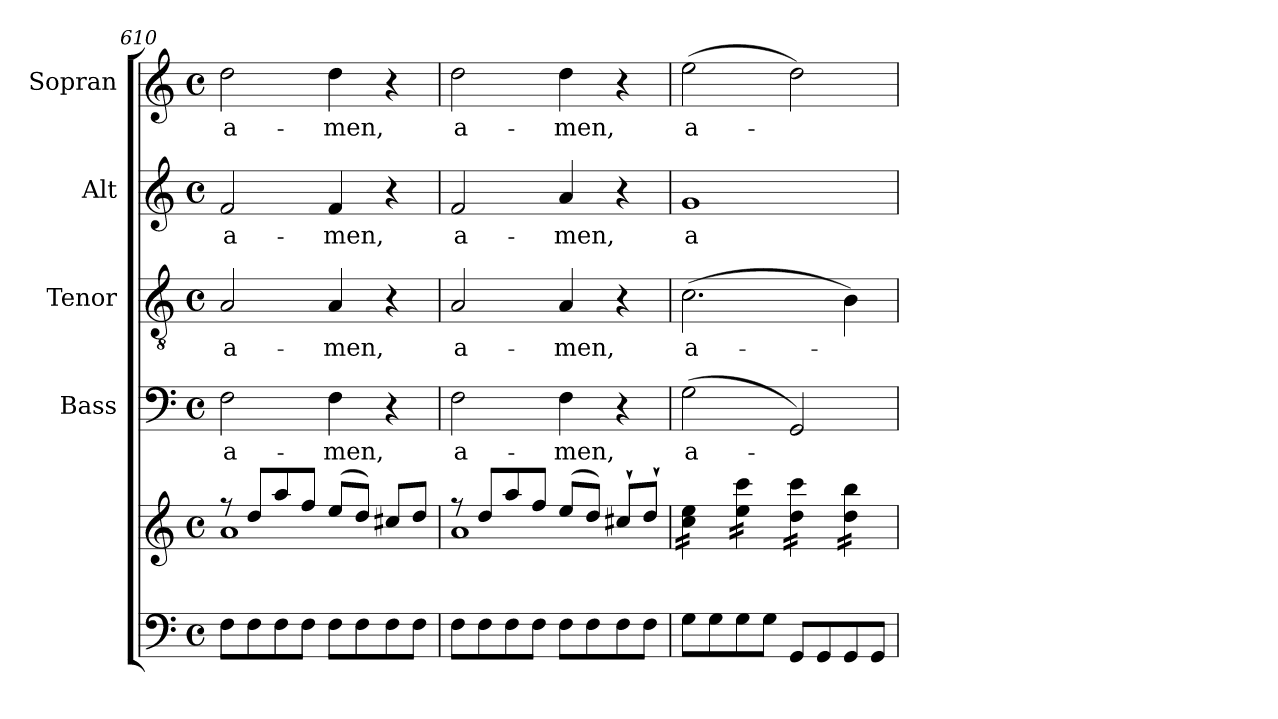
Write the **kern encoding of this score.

**kern	**kern	**kern	**text	**kern	**text	**kern	**text	**kern	**text
*part5	*part5	*part4	*part4	*part3	*part3	*part2	*part2	*part1	*part1
*staff6	*staff5	*staff4	*staff4	*staff3	*staff3	*staff2	*staff2	*staff1	*staff1
*	*	*I"Bass	*	*I"Tenor	*	*I"Alt	*	*I"Sopran	*
*	*	*I'B.	*	*I'T.	*	*I'A.	*	*I'S.	*
*clefF4	*clefG2	*clefF4	*	*clefGv2	*	*clefG2	*	*clefG2	*
*k[]	*k[]	*k[]	*	*k[]	*	*k[]	*	*k[]	*
*C:	*C:	*C:	*	*C:	*	*C:	*	*C:	*
*M4/4	*M4/4	*M4/4	*	*M4/4	*	*M4/4	*	*M4/4	*
*met(c)	*met(c)	*met(c)	*	*met(c)	*	*met(c)	*	*met(c)	*
=610	=610	=610	=610	=610	=610	=610	=610	=610	=610
*	*^	*	*	*	*	*	*	*	*
!	!	!	!	!LO:LY:b	!	!LO:LY:b	!	!LO:LY:b	!	!LO:LY:b
8F\L	8rff	1a	2F\	a-	2A/	a-	2f/	a-	2dd\	a-
8F\	8dd/L	.	.	.	.	.	.	.	.	.
8F\	8aa/	.	.	.	.	.	.	.	.	.
8F\J	8ff/J	.	.	.	.	.	.	.	.	.
!	!	!	!	!LO:LY:b	!	!LO:LY:b	!	!LO:LY:b	!	!LO:LY:b
8F\L	(>8ee/L	.	4F\	-men,	4A/	-men,	4f/	-men,	4dd\	-men,
8F\	8dd/J)	.	.	.	.	.	.	.	.	.
8F\	8cc#X/L	.	4r	.	4r	.	4r	.	4r	.
8F\J	8dd/J	.	.	.	.	.	.	.	.	.
=611	=611	=611	=611	=611	=611	=611	=611	=611	=611	=611
!	!	!	!	!LO:LY:b	!	!LO:LY:b	!	!LO:LY:b	!	!LO:LY:b
8F\L	8rff	1a	2F\	a-	2A/	a-	2f/	a-	2dd\	a-
8F\	8dd/L	.	.	.	.	.	.	.	.	.
8F\	8aa/	.	.	.	.	.	.	.	.	.
8F\J	8ff/J	.	.	.	.	.	.	.	.	.
!	!	!	!	!LO:LY:b	!	!LO:LY:b	!	!LO:LY:b	!	!LO:LY:b
8F\L	(>8ee/L	.	4F\	-men,	4A/	-men,	4a/	-men,	4dd\	-men,
8F\	8dd/J)	.	.	.	.	.	.	.	.	.
8F\	8cc#X`</L	.	4r	.	4r	.	4r	.	4r	.
8F\J	8dd`</J	.	.	.	.	.	.	.	.	.
*	*v	*v	*	*	*	*	*	*	*	*
!!LO:PB:g=z
=612	=612	=612	=612	=612	=612	=612	=612	=612	=612
!	!	!	!LO:LY:b	!	!LO:LY:b	!	!LO:LY:b	!	!LO:LY:b
*	*tremolo	*	*	*	*	*	*	*	*
8G\L	16cc\ 16ee\LL	(>2G\	a-	(>2.c\	a-	1g	a-	(>2ee\	a-
.	16cc\ 16ee\	.	.	.	.	.	.	.	.
8G\	16cc\ 16ee\	.	.	.	.	.	.	.	.
.	16cc\ 16ee\JJ	.	.	.	.	.	.	.	.
8G\	16ee\ 16ccc\LL	.	.	.	.	.	.	.	.
.	16ee\ 16ccc\	.	.	.	.	.	.	.	.
8G\J	16ee\ 16ccc\	.	.	.	.	.	.	.	.
.	16ee\ 16ccc\JJ	.	.	.	.	.	.	.	.
8GG/L	16dd\ 16ccc\LL	2GG/)	.	.	.	.	.	2dd\)	.
.	16dd\ 16ccc\	.	.	.	.	.	.	.	.
8GG/	16dd\ 16ccc\	.	.	.	.	.	.	.	.
.	16dd\ 16ccc\JJ	.	.	.	.	.	.	.	.
8GG/	16dd\ 16bb\LL	.	.	4B\)	.	.	.	.	.
.	16dd\ 16bb\	.	.	.	.	.	.	.	.
8GG/J	16dd\ 16bb\	.	.	.	.	.	.	.	.
.	16dd\ 16bb\JJ	.	.	.	.	.	.	.	.
*	*Xtremolo	*	*	*	*	*	*	*	*
=	=	=	=	=	=	=	=	=	=
*-	*-	*-	*-	*-	*-	*-	*-	*-	*-
